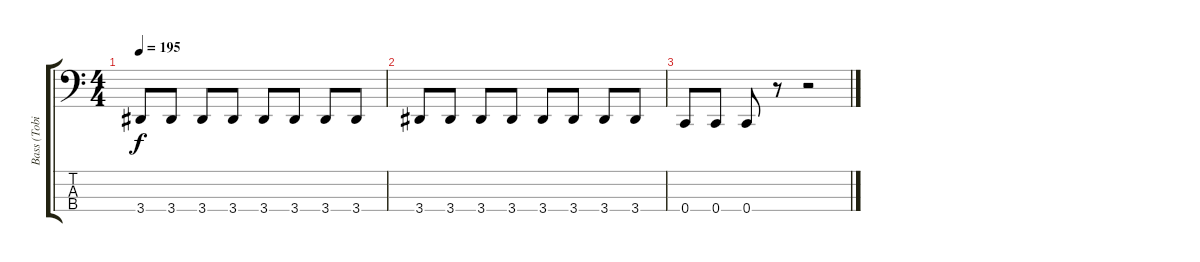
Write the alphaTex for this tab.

\track ("Bass (Tobi)" "Bass (Tobi") {instrument electricbassfinger}
\staff {score tabs}
\tuning (F2 C2 G1 C1) {hide}
\ts (4 4)
\tempo 195
\clef f4
\ks c
3.4.8{dy f} 3.4.8 3.4.8 3.4.8 3.4.8 3.4.8 3.4.8 3.4.8 |
3.4.8 3.4.8 3.4.8 3.4.8 3.4.8 3.4.8 3.4.8 3.4.8 |
0.4.8 0.4.8 0.4.8 r.8 r.2
